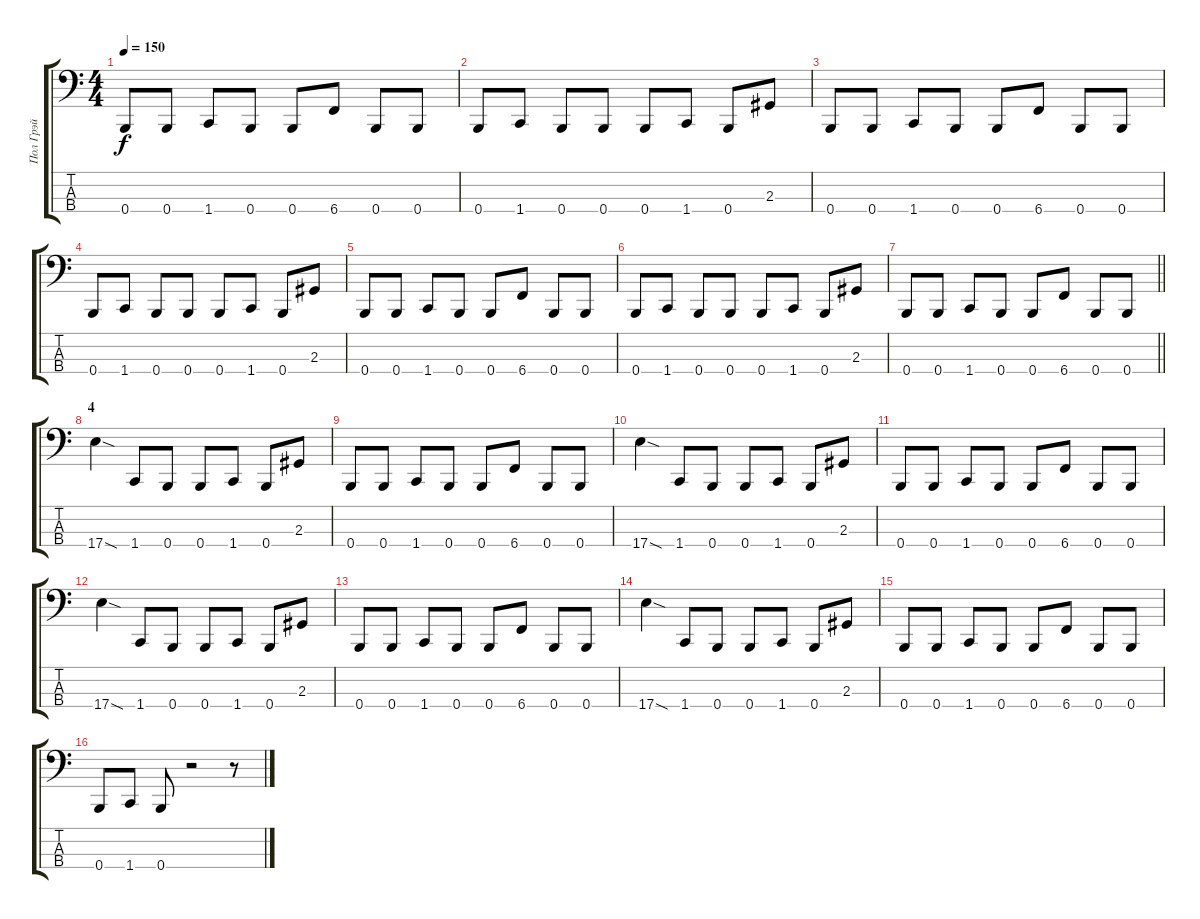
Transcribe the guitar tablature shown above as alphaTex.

\track ("Пол Грэй" "Пол Грэй") {instrument electricbasspick}
\staff {score tabs}
\tuning (E2 B1 Gb1 B0) {hide}
\ts (4 4)
\tempo 150
\clef f4
\ks c
0.4.8{dy f} 0.4.8 1.4.8 0.4.8 0.4.8 6.4.8 0.4.8 0.4.8 |
0.4.8 1.4.8 0.4.8 0.4.8 0.4.8 1.4.8 0.4.8 2.3.8 |
0.4.8 0.4.8 1.4.8 0.4.8 0.4.8 6.4.8 0.4.8 0.4.8 |
0.4.8 1.4.8 0.4.8 0.4.8 0.4.8 1.4.8 0.4.8 2.3.8 |
0.4.8 0.4.8 1.4.8 0.4.8 0.4.8 6.4.8 0.4.8 0.4.8 |
0.4.8 1.4.8 0.4.8 0.4.8 0.4.8 1.4.8 0.4.8 2.3.8 |
\barLineRight lightlight
0.4.8 0.4.8 1.4.8 0.4.8 0.4.8 6.4.8 0.4.8 0.4.8 |
\section ("" "4")
17.4{sod}.4 1.4.8 0.4.8 0.4.8 1.4.8 0.4.8 2.3.8 |
0.4.8 0.4.8 1.4.8 0.4.8 0.4.8 6.4.8 0.4.8 0.4.8 |
17.4{sod}.4 1.4.8 0.4.8 0.4.8 1.4.8 0.4.8 2.3.8 |
0.4.8 0.4.8 1.4.8 0.4.8 0.4.8 6.4.8 0.4.8 0.4.8 |
17.4{sod}.4 1.4.8 0.4.8 0.4.8 1.4.8 0.4.8 2.3.8 |
0.4.8 0.4.8 1.4.8 0.4.8 0.4.8 6.4.8 0.4.8 0.4.8 |
17.4{sod}.4 1.4.8 0.4.8 0.4.8 1.4.8 0.4.8 2.3.8 |
0.4.8 0.4.8 1.4.8 0.4.8 0.4.8 6.4.8 0.4.8 0.4.8 |
0.4.8 1.4.8 0.4.8 r.2 r.8
